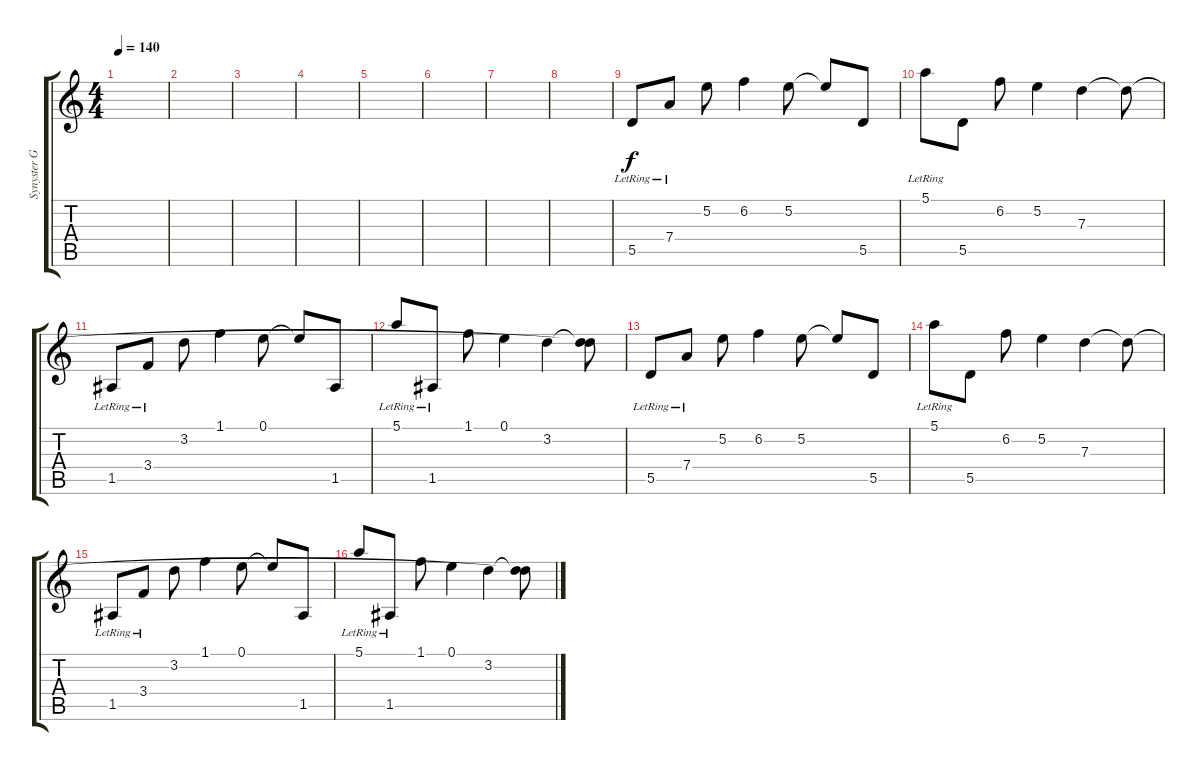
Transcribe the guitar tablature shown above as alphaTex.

\track ("Synyster Gates Clean" "Synyster G") {instrument electricguitarjazz}
\staff {score tabs}
\tuning (E4 B3 G3 D3 A2 E2) {hide}
\ts (4 4)
\tempo 140
\clef g2
\ks c
|
|
|
|
|
|
|
|
5.5{lr}.8 7.4{lr}.8 5.2.8 6.2.4 5.2.8 5.2{t}.8 5.5.8 |
5.1{lr}.8 5.5.8 6.2.8 5.2.4 7.3.4 7.3{t}.8 |
1.5{lr}.8 3.4{lr}.8 3.2.8 1.1.4 0.1.8 0.1{t}.8 1.5.8 |
5.1{lr}.8 1.5{lr}.8 1.1.8 0.1.4 3.2.4 (3.2{t} 7.3{t}).8 |
5.5{lr}.8 7.4{lr}.8 5.2.8 6.2.4 5.2.8 5.2{t}.8 5.5.8 |
5.1{lr}.8 5.5.8 6.2.8 5.2.4 7.3.4 7.3{t}.8 |
1.5{lr}.8 3.4{lr}.8 3.2.8 1.1.4 0.1.8 0.1{t}.8 1.5.8 |
5.1{lr}.8 1.5{lr}.8 1.1.8 0.1.4 3.2.4 (3.2{t} 7.3{t}).8
